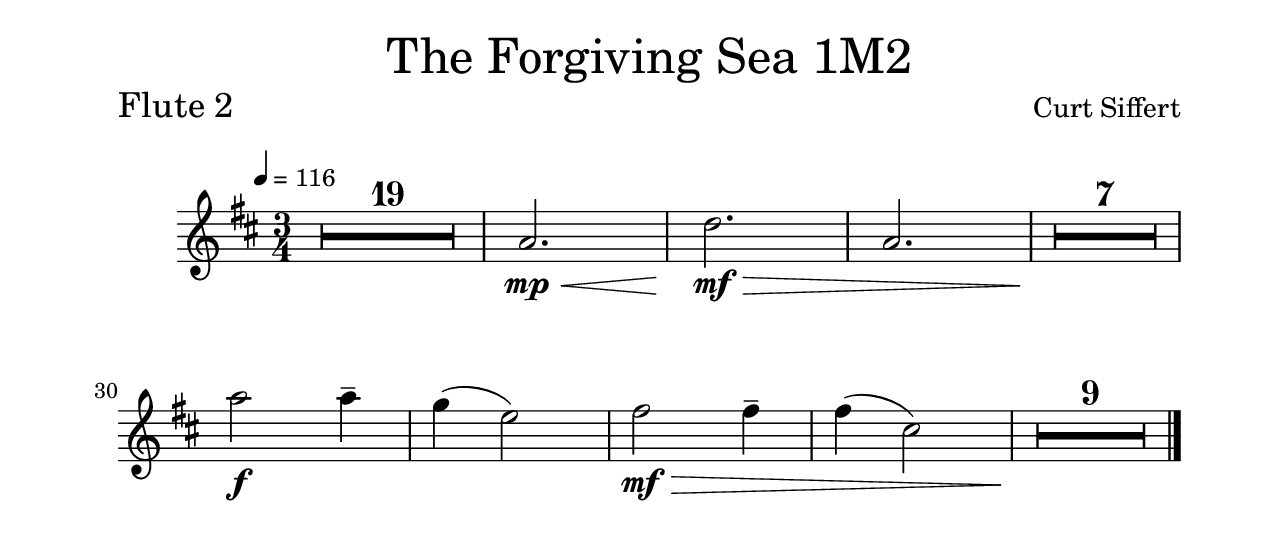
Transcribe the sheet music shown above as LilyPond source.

\version "2.15.43"
\include "english.ly"
\include "../lib/parts.ily"

\paper {
	ragged-last-bottom = ##t
}

\header {
  	poet = \markup \larger \larger "Flute 2"
}

\version "2.15.43"
\include "english.ly"

fluteTwoNotes = \relative c'' {

	\time 3/4
	\key d \major
	\set tieWaitForNote = ##t
	
	R2.*19
	
	a2.\mp\< |
	d2.\mf\!\> |
	a2. |
	
	R2.*7\!
	
	\tag #'part { \break }
	
	a'2\f a4-- |
	g(e2) |
	fs2\mf\> fs4--
	fs(cs2)
	
	R2.*9\!
	
	\bar "|."
		
}


<<
	\new Staff \relative c'' { 
		\everyPartScore
		\keepWithTag #'part \fluteTwoNotes 		
	}	
>>
